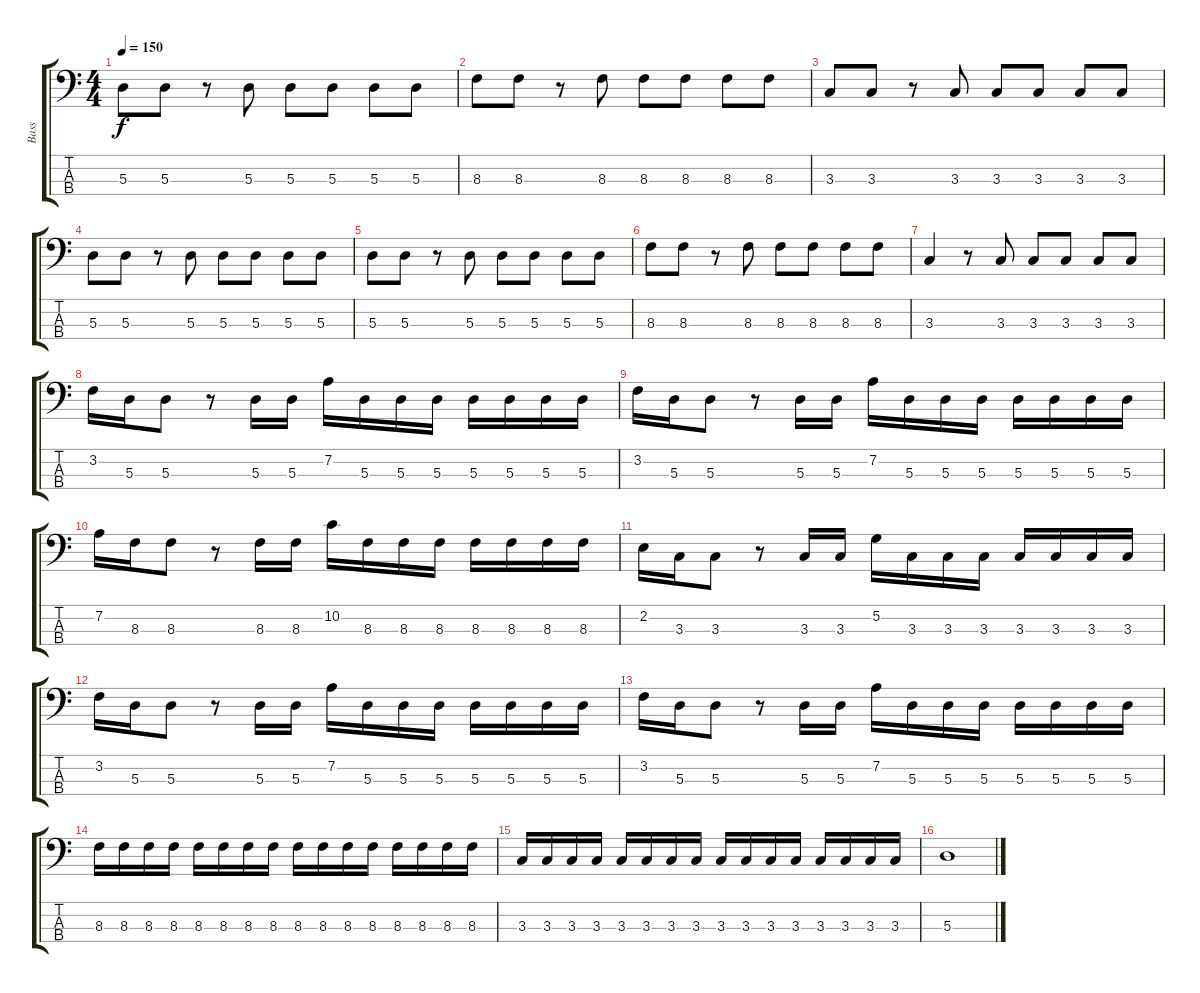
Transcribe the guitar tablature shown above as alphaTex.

\track ("Bass" "Bass") {instrument electricbasspick}
\staff {score tabs}
\tuning (G2 D2 A1 E1) {hide}
\ts (4 4)
\tempo 150
\clef f4
\ks c
5.3.8{dy f} 5.3.8 r.8 5.3.8 5.3.8 5.3.8 5.3.8 5.3.8 |
8.3.8 8.3.8 r.8 8.3.8 8.3.8 8.3.8 8.3.8 8.3.8 |
3.3.8 3.3.8 r.8 3.3.8 3.3.8 3.3.8 3.3.8 3.3.8 |
5.3.8 5.3.8 r.8 5.3.8 5.3.8 5.3.8 5.3.8 5.3.8 |
5.3.8 5.3.8 r.8 5.3.8 5.3.8 5.3.8 5.3.8 5.3.8 |
8.3.8 8.3.8 r.8 8.3.8 8.3.8 8.3.8 8.3.8 8.3.8 |
3.3.4 r.8 3.3.8 3.3.8 3.3.8 3.3.8 3.3.8 |
3.2.16 5.3.16 5.3.8 r.8 5.3.16 5.3.16 7.2.16 5.3.16 5.3.16 5.3.16 5.3.16 5.3.16 5.3.16 5.3.16 |
3.2.16 5.3.16 5.3.8 r.8 5.3.16 5.3.16 7.2.16 5.3.16 5.3.16 5.3.16 5.3.16 5.3.16 5.3.16 5.3.16 |
7.2.16 8.3.16 8.3.8 r.8 8.3.16 8.3.16 10.2.16 8.3.16 8.3.16 8.3.16 8.3.16 8.3.16 8.3.16 8.3.16 |
2.2.16 3.3.16 3.3.8 r.8 3.3.16 3.3.16 5.2.16 3.3.16 3.3.16 3.3.16 3.3.16 3.3.16 3.3.16 3.3.16 |
3.2.16 5.3.16 5.3.8 r.8 5.3.16 5.3.16 7.2.16 5.3.16 5.3.16 5.3.16 5.3.16 5.3.16 5.3.16 5.3.16 |
3.2.16 5.3.16 5.3.8 r.8 5.3.16 5.3.16 7.2.16 5.3.16 5.3.16 5.3.16 5.3.16 5.3.16 5.3.16 5.3.16 |
8.3.16 8.3.16 8.3.16 8.3.16 8.3.16 8.3.16 8.3.16 8.3.16 8.3.16 8.3.16 8.3.16 8.3.16 8.3.16 8.3.16 8.3.16 8.3.16 |
3.3.16 3.3.16 3.3.16 3.3.16 3.3.16 3.3.16 3.3.16 3.3.16 3.3.16 3.3.16 3.3.16 3.3.16 3.3.16 3.3.16 3.3.16 3.3.16 |
5.3.1
